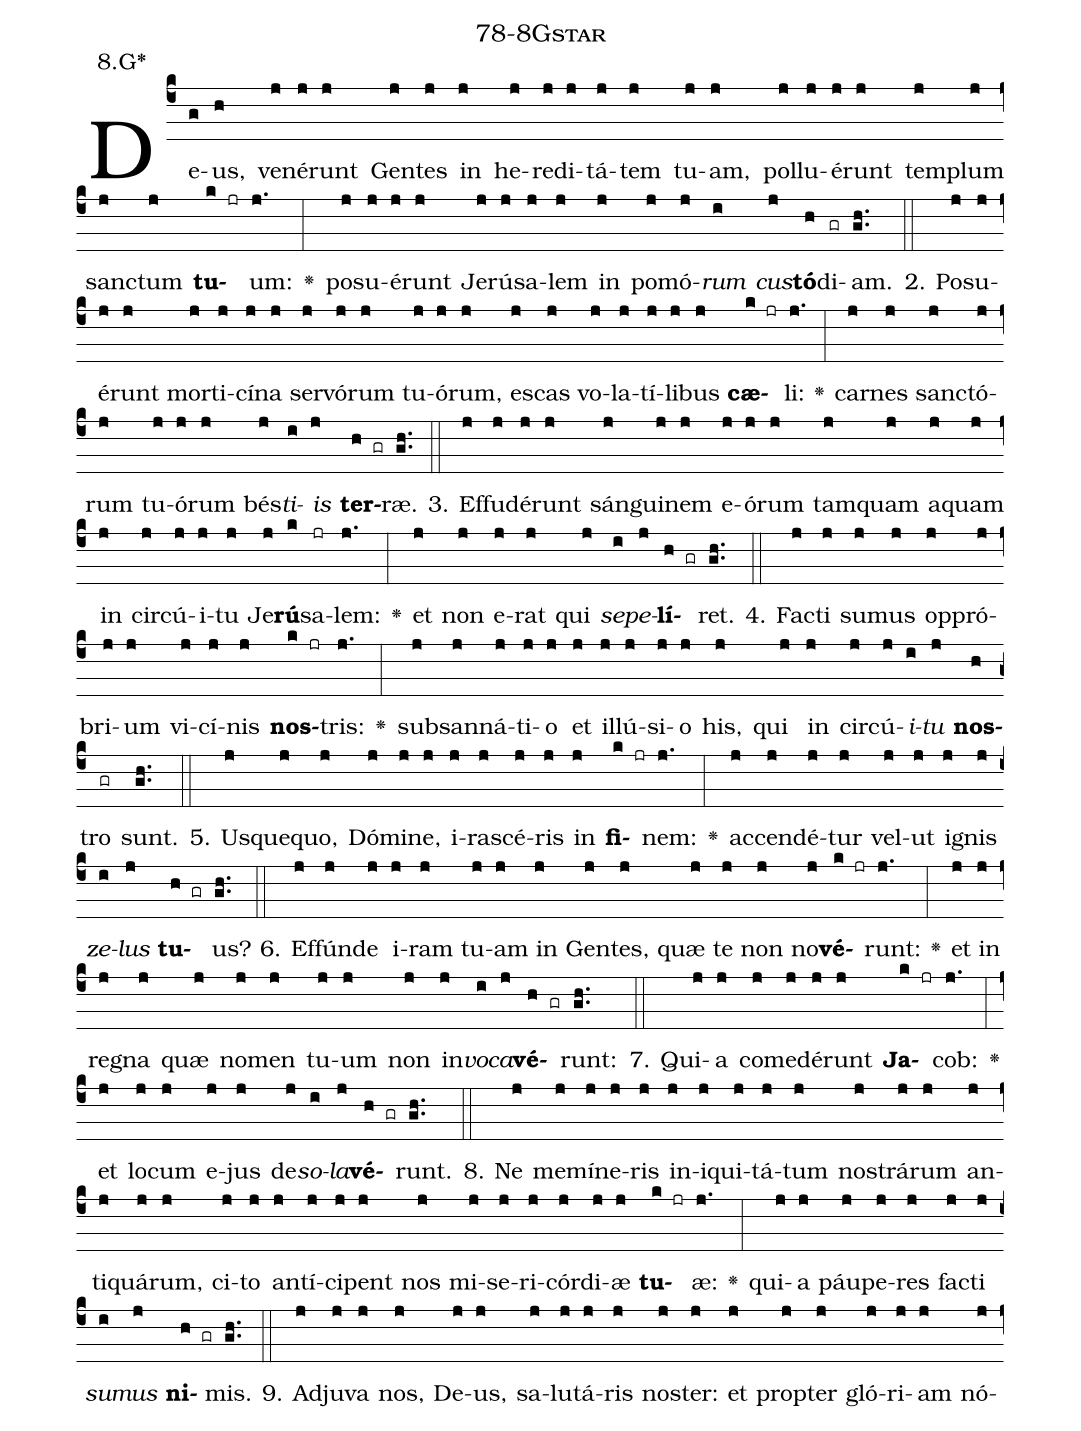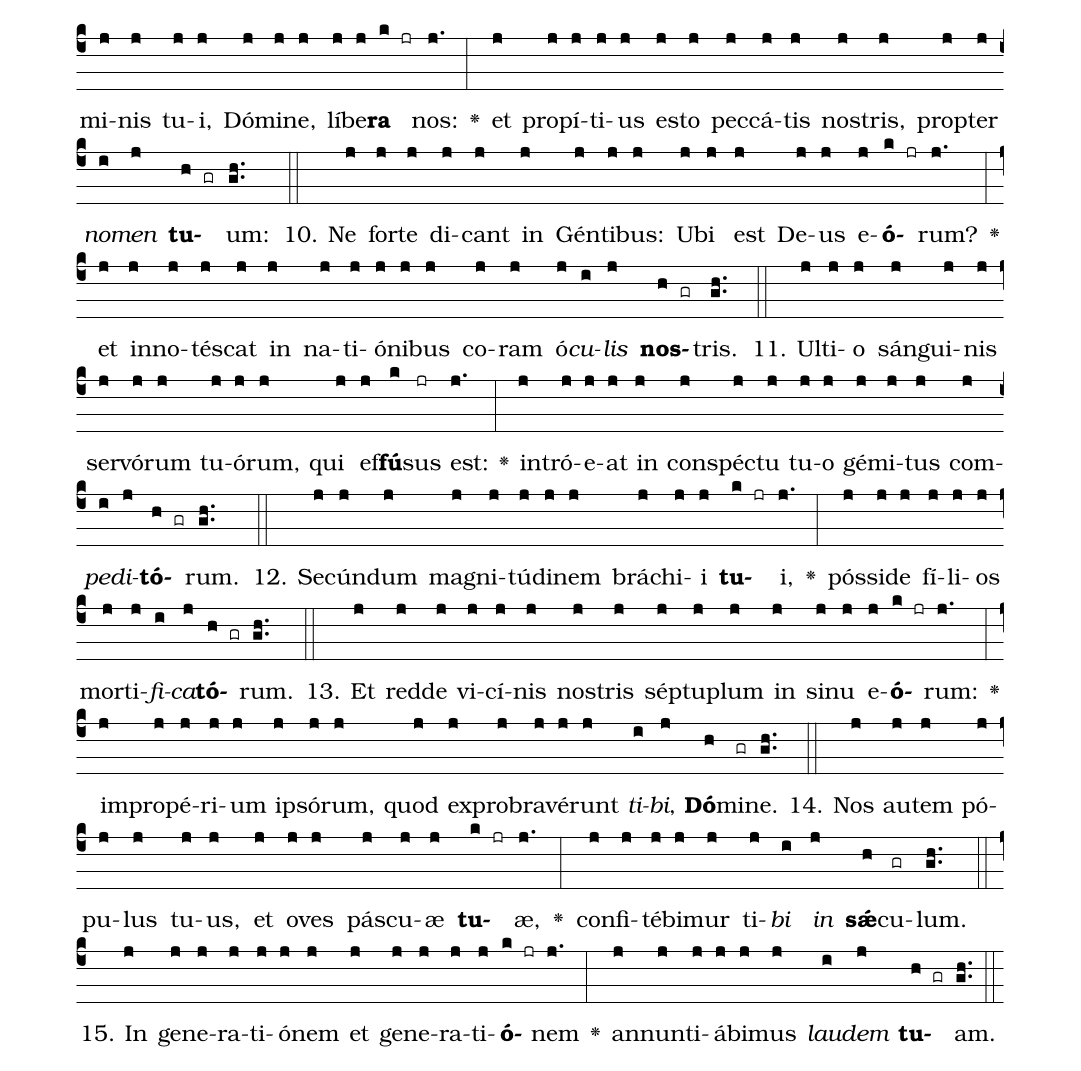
name: 78-8Gstar;
annotation: 8.G*;
%%
(c4)De(g)us,(h) ve(j)né(j)runt(j) Gen(j)tes(j) in(j) he(j)re(j)di(j)tá(j)tem(j) tu(j)am,(j) pol(j)lu(j)é(j)runt(j) tem(j)plum(j) sanc(j)tum(j) <b>tu</b>(k jr)um:(j.) <v>\greheightstar</v>(:) po(j)su(j)é(j)runt(j) Je(j)rú(j)sa(j)lem(j) in(j) po(j)mó(j)<i>rum</i>(i) <i>cus</i>(j)<b>tó</b>(h)di(gr)am.(gh..) (::)
2. Po(j)su(j)é(j)runt(j) mor(j)ti(j)cí(j)na(j) ser(j)vó(j)rum(j) tu(j)ó(j)rum,(j) es(j)cas(j) vo(j)la(j)tí(j)li(j)bus(j) <b>cæ</b>(k jr)li:(j.) <v>\greheightstar</v>(:) car(j)nes(j) sanc(j)tó(j)rum(j) tu(j)ó(j)rum(j) bés(j)<i>ti</i>(i)<i>is</i>(j) <b>ter</b>(h gr)ræ.(gh..) (::)
3. Ef(j)fu(j)dé(j)runt(j) sán(j)gui(j)nem(j) e(j)ó(j)rum(j) tam(j)quam(j) a(j)quam(j) in(j) cir(j)cú(j)i(j)tu(j) Je(j)<b>rú</b>(k)sa(jr)lem:(j.) <v>\greheightstar</v>(:) et(j) non(j) e(j)rat(j) qui(j) <i>se</i>(i)<i>pe</i>(j)<b>lí</b>(h gr)ret.(gh..) (::)
4. Fac(j)ti(j) su(j)mus(j) op(j)pró(j)bri(j)um(j) vi(j)cí(j)nis(j) <b>nos</b>(k jr)tris:(j.) <v>\greheightstar</v>(:) sub(j)san(j)ná(j)ti(j)o(j) et(j) il(j)lú(j)si(j)o(j) his,(j) qui(j) in(j) cir(j)cú(j)<i>i</i>(i)<i>tu</i>(j) <b>nos</b>(h)tro(gr) sunt.(gh..) (::)
5. Us(j)que(j)quo,(j) Dó(j)mi(j)ne,(j) i(j)ra(j)scé(j)ris(j) in(j) <b>fi</b>(k jr)nem:(j.) <v>\greheightstar</v>(:) ac(j)cen(j)dé(j)tur(j) vel(j)ut(j) i(j)gnis(j) <i>ze</i>(i)<i>lus</i>(j) <b>tu</b>(h gr)us?(gh..) (::)
6. Ef(j)fún(j)de(j) i(j)ram(j) tu(j)am(j) in(j) Gen(j)tes,(j) quæ(j) te(j) non(j) no(j)<b>vé</b>(k jr)runt:(j.) <v>\greheightstar</v>(:) et(j) in(j) re(j)gna(j) quæ(j) no(j)men(j) tu(j)um(j) non(j) in(j)<i>vo</i>(i)<i>ca</i>(j)<b>vé</b>(h gr)runt:(gh..) (::)
7. Qui(j)a(j) com(j)e(j)dé(j)runt(j) <b>Ja</b>(k jr)cob:(j.) <v>\greheightstar</v>(:) et(j) lo(j)cum(j) e(j)jus(j) de(j)<i>so</i>(i)<i>la</i>(j)<b>vé</b>(h gr)runt.(gh..) (::)
8. Ne(j) me(j)mí(j)ne(j)ris(j) in(j)i(j)qui(j)tá(j)tum(j) nos(j)trá(j)rum(j) an(j)ti(j)quá(j)rum,(j) ci(j)to(j) an(j)tí(j)ci(j)pent(j) nos(j) mi(j)se(j)ri(j)cór(j)di(j)æ(j) <b>tu</b>(k jr)æ:(j.) <v>\greheightstar</v>(:) qui(j)a(j) páu(j)pe(j)res(j) fac(j)ti(j) <i>su</i>(i)<i>mus</i>(j) <b>ni</b>(h gr)mis.(gh..) (::)
9. Ad(j)ju(j)va(j) nos,(j) De(j)us,(j) sa(j)lu(j)tá(j)ris(j) nos(j)ter:(j) et(j) prop(j)ter(j) gló(j)ri(j)am(j) nó(j)mi(j)nis(j) tu(j)i,(j) Dó(j)mi(j)ne,(j) lí(j)be(j)<b>ra</b>(k jr) nos:(j.) <v>\greheightstar</v>(:) et(j) pro(j)pí(j)ti(j)us(j) es(j)to(j) pec(j)cá(j)tis(j) nos(j)tris,(j) prop(j)ter(j) <i>no</i>(i)<i>men</i>(j) <b>tu</b>(h gr)um:(gh..) (::)
10. Ne(j) for(j)te(j) di(j)cant(j) in(j) Gén(j)ti(j)bus:(j) U(j)bi(j) est(j) De(j)us(j) e(j)<b>ó</b>(k jr)rum?(j.) <v>\greheightstar</v>(:) et(j) in(j)no(j)tés(j)cat(j) in(j) na(j)ti(j)ó(j)ni(j)bus(j) co(j)ram(j) ó(j)<i>cu</i>(i)<i>lis</i>(j) <b>nos</b>(h gr)tris.(gh..) (::)
11. Ul(j)ti(j)o(j) sán(j)gui(j)nis(j) ser(j)vó(j)rum(j) tu(j)ó(j)rum,(j) qui(j) ef(j)<b>fú</b>(k)sus(jr) est:(j.) <v>\greheightstar</v>(:) in(j)tró(j)e(j)at(j) in(j) con(j)spéc(j)tu(j) tu(j)o(j) gé(j)mi(j)tus(j) com(j)<i>pe</i>(i)<i>di</i>(j)<b>tó</b>(h gr)rum.(gh..) (::)
12. Se(j)cún(j)dum(j) ma(j)gni(j)tú(j)di(j)nem(j) brá(j)chi(j)i(j) <b>tu</b>(k jr)i,(j.) <v>\greheightstar</v>(:) pós(j)si(j)de(j) fí(j)li(j)os(j) mor(j)ti(j)<i>fi</i>(i)<i>ca</i>(j)<b>tó</b>(h gr)rum.(gh..) (::)
13. Et(j) red(j)de(j) vi(j)cí(j)nis(j) nos(j)tris(j) sép(j)tu(j)plum(j) in(j) si(j)nu(j) e(j)<b>ó</b>(k jr)rum:(j.) <v>\greheightstar</v>(:) im(j)pro(j)pé(j)ri(j)um(j) ip(j)só(j)rum,(j) quod(j) ex(j)pro(j)bra(j)vé(j)runt(j) <i>ti</i>(i)<i>bi</i>,(j) <b>Dó</b>(h)mi(gr)ne.(gh..) (::)
14. Nos(j) au(j)tem(j) pó(j)pu(j)lus(j) tu(j)us,(j) et(j) o(j)ves(j) pás(j)cu(j)æ(j) <b>tu</b>(k jr)æ,(j.) <v>\greheightstar</v>(:) con(j)fi(j)té(j)bi(j)mur(j) ti(j)<i>bi</i>(i) <i>in</i>(j) <b>sǽ</b>(h)cu(gr)lum.(gh..) (::)
15. In(j) ge(j)ne(j)ra(j)ti(j)ó(j)nem(j) et(j) ge(j)ne(j)ra(j)ti(j)<b>ó</b>(k jr)nem(j.) <v>\greheightstar</v>(:) an(j)nun(j)ti(j)á(j)bi(j)mus(j) <i>lau</i>(i)<i>dem</i>(j) <b>tu</b>(h gr)am.(gh..) (::)
